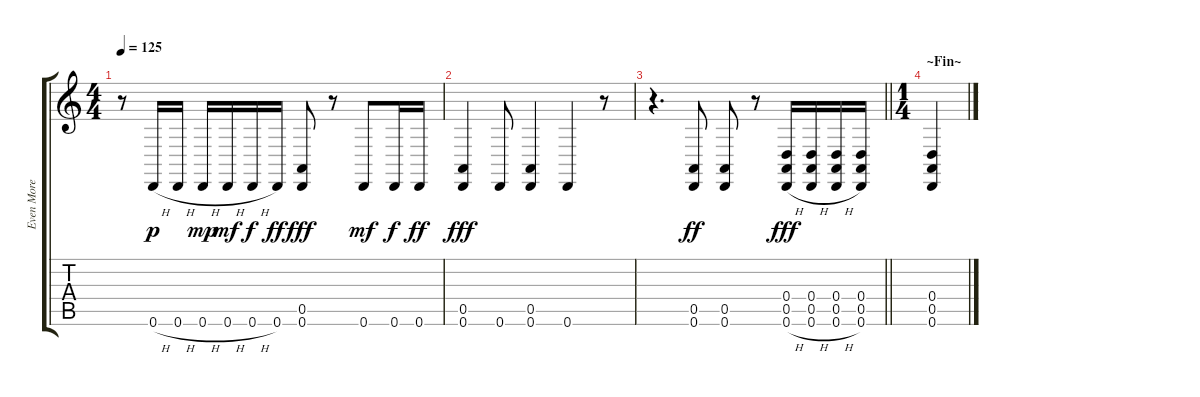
\track ("Even More Dope Sound Effects" "Even More ") {instrument melodictom}
\staff {score tabs}
\tuning (E4 B3 G3 D3 A2 D2) {hide}
\ts (4 4)
\tempo 125
\clef g2
\ks c
r.8{dy fff} 0.6{h}.16{dy p} 0.6{h}.16 0.6{h}.16{dy mp} 0.6{h}.16{dy mf} 0.6{h}.16{dy f} 0.6.16{dy ff} (0.5 0.6).8{dy fff} r.8 0.6.8{dy mf} 0.6.16{dy f} 0.6.16{dy ff} |
(0.5 0.6).4{dy fff} 0.6.8 (0.5 0.6).4 0.6.4 r.8 |
\barLineRight lightlight
r.4{d} (0.5 0.6).8{dy ff} (0.5 0.6).8 r.8 (0.4 0.5 0.6{h}).16{dy fff} (0.4 0.5 0.6{h}).16 (0.4 0.5 0.6{h}).16 (0.4 0.5 0.6).16 |
\ts (1 4)
\section ("" "~Fin~")
(0.4 0.5 0.6).4
